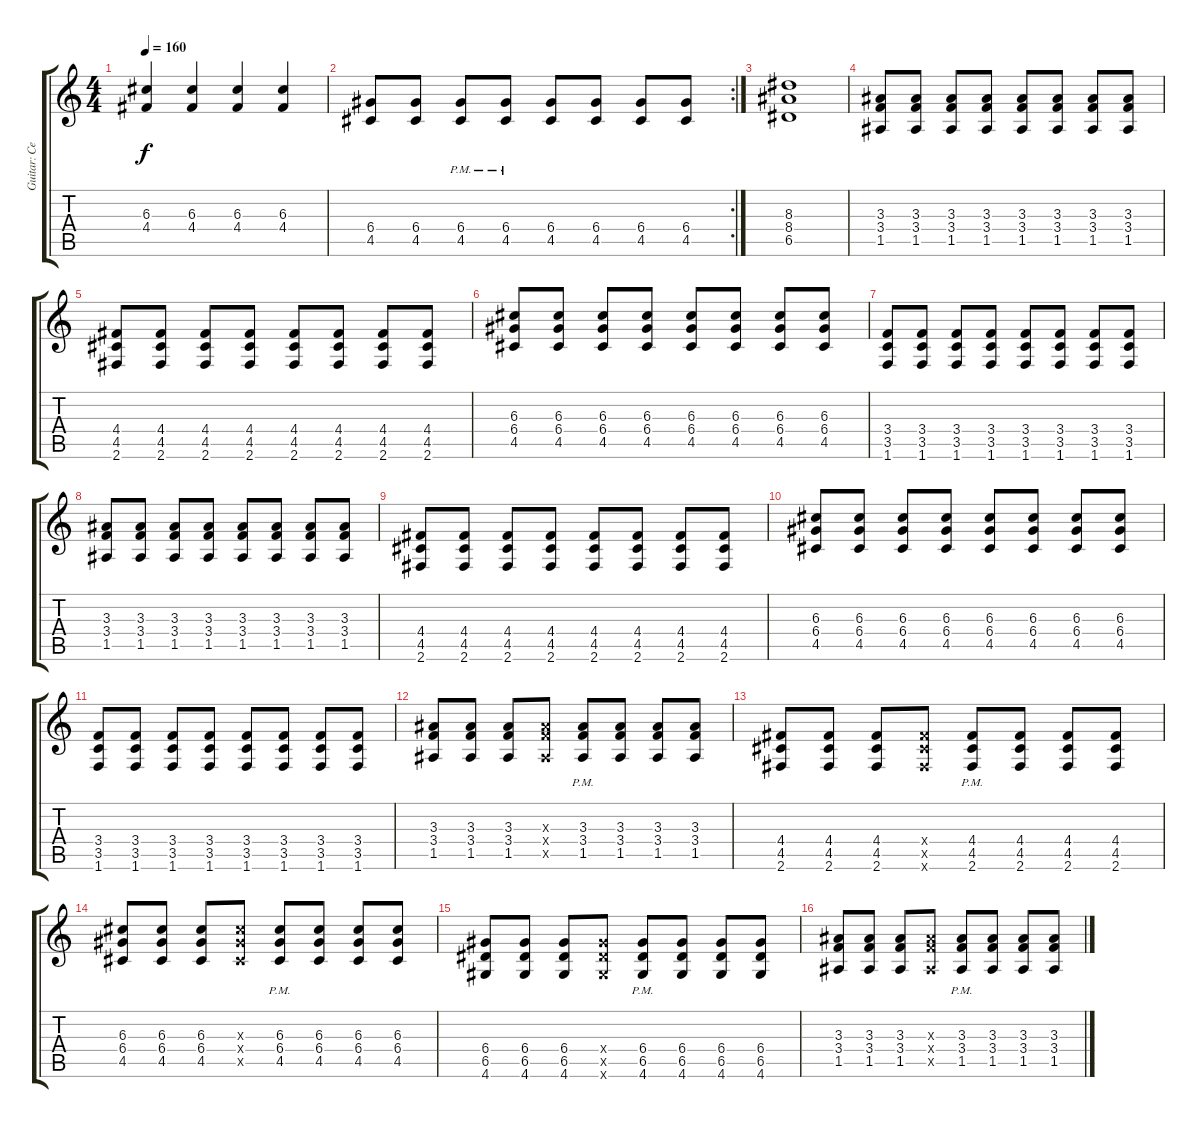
\track ("Guitar: Серёга" "Guitar: Се") {instrument distortionguitar}
\staff {score tabs}
\tuning (E4 B3 G3 D3 A2 E2) {hide}
\ts (4 4)
\tempo 160
\clef g2
\ks c
(6.3 4.4).4{dy f} (6.3 4.4).4 (6.3 4.4).4 (6.3 4.4).4 |
\rc 2
(6.4 4.5).8 (6.4 4.5).8 (6.4{pm} 4.5{pm}).8 (6.4{pm} 4.5{pm}).8 (6.4 4.5).8 (6.4 4.5).8 (6.4 4.5).8 (6.4 4.5).8 |
(8.3 8.4 6.5).1 |
(3.3 3.4 1.5).8 (3.3 3.4 1.5).8 (3.3 3.4 1.5).8 (3.3 3.4 1.5).8 (3.3 3.4 1.5).8 (3.3 3.4 1.5).8 (3.3 3.4 1.5).8 (3.3 3.4 1.5).8 |
(4.4 4.5 2.6).8 (4.4 4.5 2.6).8 (4.4 4.5 2.6).8 (4.4 4.5 2.6).8 (4.4 4.5 2.6).8 (4.4 4.5 2.6).8 (4.4 4.5 2.6).8 (4.4 4.5 2.6).8 |
(6.3 6.4 4.5).8 (6.3 6.4 4.5).8 (6.3 6.4 4.5).8 (6.3 6.4 4.5).8 (6.3 6.4 4.5).8 (6.3 6.4 4.5).8 (6.3 6.4 4.5).8 (6.3 6.4 4.5).8 |
(3.4 3.5 1.6).8 (3.4 3.5 1.6).8 (3.4 3.5 1.6).8 (3.4 3.5 1.6).8 (3.4 3.5 1.6).8 (3.4 3.5 1.6).8 (3.4 3.5 1.6).8 (3.4 3.5 1.6).8 |
(3.3 3.4 1.5).8 (3.3 3.4 1.5).8 (3.3 3.4 1.5).8 (3.3 3.4 1.5).8 (3.3 3.4 1.5).8 (3.3 3.4 1.5).8 (3.3 3.4 1.5).8 (3.3 3.4 1.5).8 |
(4.4 4.5 2.6).8 (4.4 4.5 2.6).8 (4.4 4.5 2.6).8 (4.4 4.5 2.6).8 (4.4 4.5 2.6).8 (4.4 4.5 2.6).8 (4.4 4.5 2.6).8 (4.4 4.5 2.6).8 |
(6.3 6.4 4.5).8 (6.3 6.4 4.5).8 (6.3 6.4 4.5).8 (6.3 6.4 4.5).8 (6.3 6.4 4.5).8 (6.3 6.4 4.5).8 (6.3 6.4 4.5).8 (6.3 6.4 4.5).8 |
(3.4 3.5 1.6).8 (3.4 3.5 1.6).8 (3.4 3.5 1.6).8 (3.4 3.5 1.6).8 (3.4 3.5 1.6).8 (3.4 3.5 1.6).8 (3.4 3.5 1.6).8 (3.4 3.5 1.6).8 |
(3.3 3.4 1.5).8 (3.3 3.4 1.5).8 (3.3 3.4 1.5).8 (3.3{x} 3.4{x} 1.5{x}).8 (3.3{pm} 3.4{pm} 1.5{pm}).8 (3.3 3.4 1.5).8 (3.3 3.4 1.5).8 (3.3 3.4 1.5).8 |
(4.4 4.5 2.6).8 (4.4 4.5 2.6).8 (4.4 4.5 2.6).8 (4.4{x} 4.5{x} 2.6{x}).8 (4.4{pm} 4.5{pm} 2.6{pm}).8 (4.4 4.5 2.6).8 (4.4 4.5 2.6).8 (4.4 4.5 2.6).8 |
(6.3 6.4 4.5).8 (6.3 6.4 4.5).8 (6.3 6.4 4.5).8 (6.3{x} 6.4{x} 4.5{x}).8 (6.3{pm} 6.4{pm} 4.5{pm}).8 (6.3 6.4 4.5).8 (6.3 6.4 4.5).8 (6.3 6.4 4.5).8 |
(6.4 6.5 4.6).8 (6.4 6.5 4.6).8 (6.4 6.5 4.6).8 (6.4{x} 6.5{x} 4.6{x}).8 (6.4{pm} 6.5{pm} 4.6{pm}).8 (6.4 6.5 4.6).8 (6.4 6.5 4.6).8 (6.4 6.5 4.6).8 |
(3.3 3.4 1.5).8 (3.3 3.4 1.5).8 (3.3 3.4 1.5).8 (3.3{x} 3.4{x} 1.5{x}).8 (3.3{pm} 3.4{pm} 1.5{pm}).8 (3.3 3.4 1.5).8 (3.3 3.4 1.5).8 (3.3 3.4 1.5).8
